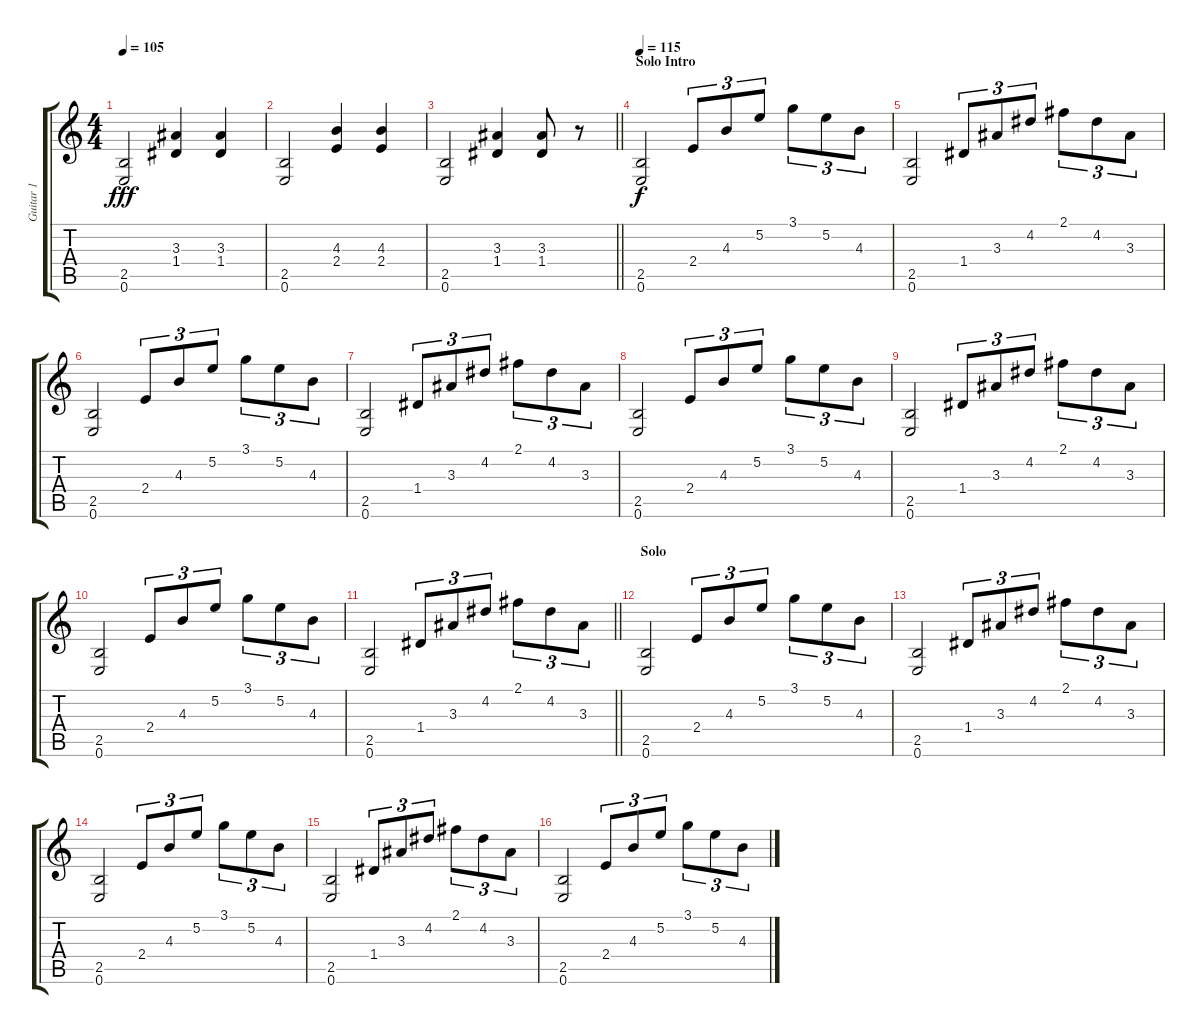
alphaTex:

\track ("Guitar 1" "Guitar 1") {instrument distortionguitar}
\staff {score tabs}
\tuning (E4 B3 G3 D3 A2 E2) {hide}
\ts (4 4)
\tempo 105
\clef g2
\ks c
(2.5 0.6).2{dy fff} (3.3 1.4).4 (3.3 1.4).4 |
(2.5 0.6).2 (4.3 2.4).4 (4.3 2.4).4 |
\barLineRight lightlight
(2.5 0.6).2 (3.3 1.4).4 (3.3 1.4).8 r.8 |
\section ("" "Solo Intro")
\tempo 115
(2.5 0.6).2{dy f} 2.4.8{tu (3 2)} 4.3.8{tu (3 2)} 5.2.8{tu (3 2)} 3.1.8{tu (3 2)} 5.2.8{tu (3 2)} 4.3.8{tu (3 2)} |
(2.5 0.6).2 1.4.8{tu (3 2)} 3.3.8{tu (3 2)} 4.2.8{tu (3 2)} 2.1.8{tu (3 2)} 4.2.8{tu (3 2)} 3.3.8{tu (3 2)} |
(2.5 0.6).2 2.4.8{tu (3 2)} 4.3.8{tu (3 2)} 5.2.8{tu (3 2)} 3.1.8{tu (3 2)} 5.2.8{tu (3 2)} 4.3.8{tu (3 2)} |
(2.5 0.6).2 1.4.8{tu (3 2)} 3.3.8{tu (3 2)} 4.2.8{tu (3 2)} 2.1.8{tu (3 2)} 4.2.8{tu (3 2)} 3.3.8{tu (3 2)} |
(2.5 0.6).2 2.4.8{tu (3 2)} 4.3.8{tu (3 2)} 5.2.8{tu (3 2)} 3.1.8{tu (3 2)} 5.2.8{tu (3 2)} 4.3.8{tu (3 2)} |
(2.5 0.6).2 1.4.8{tu (3 2)} 3.3.8{tu (3 2)} 4.2.8{tu (3 2)} 2.1.8{tu (3 2)} 4.2.8{tu (3 2)} 3.3.8{tu (3 2)} |
(2.5 0.6).2 2.4.8{tu (3 2)} 4.3.8{tu (3 2)} 5.2.8{tu (3 2)} 3.1.8{tu (3 2)} 5.2.8{tu (3 2)} 4.3.8{tu (3 2)} |
\barLineRight lightlight
(2.5 0.6).2 1.4.8{tu (3 2)} 3.3.8{tu (3 2)} 4.2.8{tu (3 2)} 2.1.8{tu (3 2)} 4.2.8{tu (3 2)} 3.3.8{tu (3 2)} |
\section ("" "Solo")
(2.5 0.6).2 2.4.8{tu (3 2)} 4.3.8{tu (3 2)} 5.2.8{tu (3 2)} 3.1.8{tu (3 2)} 5.2.8{tu (3 2)} 4.3.8{tu (3 2)} |
(2.5 0.6).2 1.4.8{tu (3 2)} 3.3.8{tu (3 2)} 4.2.8{tu (3 2)} 2.1.8{tu (3 2)} 4.2.8{tu (3 2)} 3.3.8{tu (3 2)} |
(2.5 0.6).2 2.4.8{tu (3 2)} 4.3.8{tu (3 2)} 5.2.8{tu (3 2)} 3.1.8{tu (3 2)} 5.2.8{tu (3 2)} 4.3.8{tu (3 2)} |
(2.5 0.6).2 1.4.8{tu (3 2)} 3.3.8{tu (3 2)} 4.2.8{tu (3 2)} 2.1.8{tu (3 2)} 4.2.8{tu (3 2)} 3.3.8{tu (3 2)} |
(2.5 0.6).2 2.4.8{tu (3 2)} 4.3.8{tu (3 2)} 5.2.8{tu (3 2)} 3.1.8{tu (3 2)} 5.2.8{tu (3 2)} 4.3.8{tu (3 2)}
